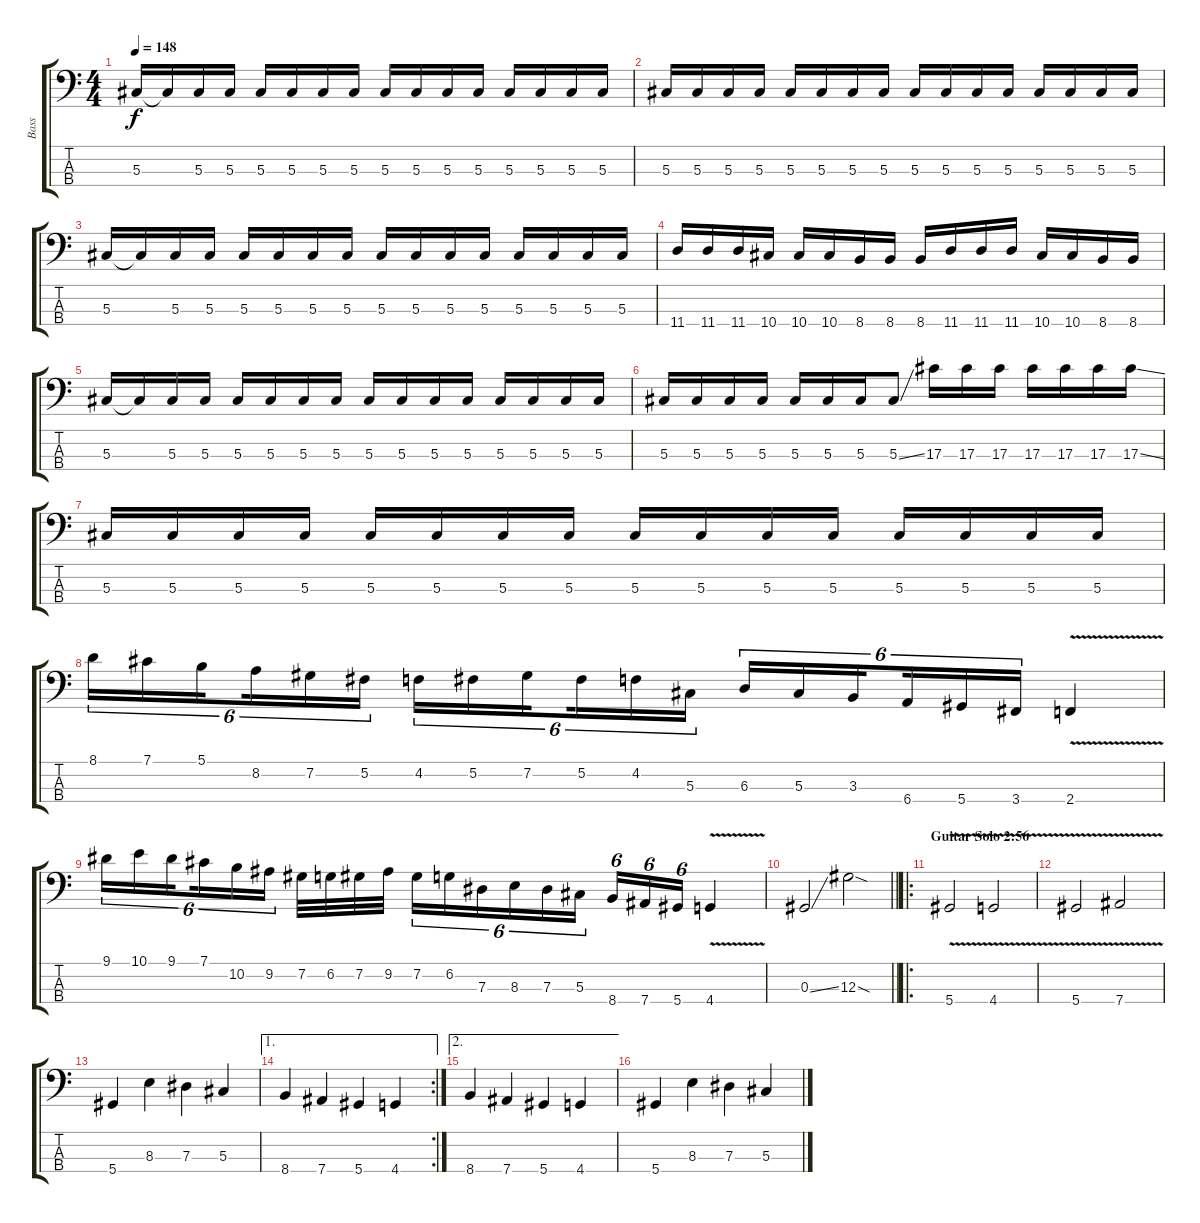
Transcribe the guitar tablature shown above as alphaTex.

\track ("Bass" "Bass") {instrument electricbasspick}
\staff {score tabs}
\tuning (Gb2 Db2 Ab1 Eb1) {hide}
\ts (4 4)
\tempo 148
\clef f4
\ks c
5.3.16{dy f} 5.3{t}.16 5.3.16 5.3.16 5.3.16 5.3.16 5.3.16 5.3.16 5.3.16 5.3.16 5.3.16 5.3.16 5.3.16 5.3.16 5.3.16 5.3.16 |
5.3.16 5.3.16 5.3.16 5.3.16 5.3.16 5.3.16 5.3.16 5.3.16 5.3.16 5.3.16 5.3.16 5.3.16 5.3.16 5.3.16 5.3.16 5.3.16 |
5.3.16 5.3{t}.16 5.3.16 5.3.16 5.3.16 5.3.16 5.3.16 5.3.16 5.3.16 5.3.16 5.3.16 5.3.16 5.3.16 5.3.16 5.3.16 5.3.16 |
11.4.16 11.4.16 11.4.16 10.4.16 10.4.16 10.4.16 8.4.16 8.4.16 8.4.16 11.4.16 11.4.16 11.4.16 10.4.16 10.4.16 8.4.16 8.4.16 |
5.3.16 5.3{t}.16 5.3.16 5.3.16 5.3.16 5.3.16 5.3.16 5.3.16 5.3.16 5.3.16 5.3.16 5.3.16 5.3.16 5.3.16 5.3.16 5.3.16 |
5.3.16 5.3.16 5.3.16 5.3.16 5.3.16 5.3.16 5.3.16 5.3{ss}.8 17.3.16 17.3.16 17.3.16 17.3.16 17.3.16 17.3.16 17.3{ss}.16 |
5.3.16 5.3.16 5.3.16 5.3.16 5.3.16 5.3.16 5.3.16 5.3.16 5.3.16 5.3.16 5.3.16 5.3.16 5.3.16 5.3.16 5.3.16 5.3.16 |
8.1.16{tu (6 4)} 7.1.16{tu (6 4)} 5.1.16{tu (6 4) beam splitsecondary} 8.2.16{tu (6 4)} 7.2.16{tu (6 4)} 5.2.16{tu (6 4)} 4.2.16{tu (6 4)} 5.2.16{tu (6 4)} 7.2.16{tu (6 4) beam splitsecondary} 5.2.16{tu (6 4)} 4.2.16{tu (6 4)} 5.3.16{tu (6 4)} 6.3.16{tu (6 4)} 5.3.16{tu (6 4)} 3.3.16{tu (6 4) beam splitsecondary} 6.4.16{tu (6 4)} 5.4.16{tu (6 4)} 3.4.16{tu (6 4)} 2.4{v}.4 |
9.1.16{tu (6 4)} 10.1.16{tu (6 4)} 9.1.16{tu (6 4) beam splitsecondary} 7.1.16{tu (6 4)} 10.2.16{tu (6 4)} 9.2.16{tu (6 4)} 7.2.32 6.2.32 7.2.32 9.2.32{beam splitsecondary} 7.2.16{tu (6 4)} 6.2.16{tu (6 4)} 7.3.16{tu (6 4)} 8.3.16{tu (6 4)} 7.3.16{tu (6 4)} 5.3.16{tu (6 4) beam splitsecondary} 8.4.16{tu (6 4)} 7.4.16{tu (6 4)} 5.4.16{tu (6 4)} 4.4{v}.4 |
\barLineRight lightlight
0.3{ss}.2 12.3{sod}.2 |
\ro
\section ("" "Guitar Solo 2:56")
5.4{v}.2{volume 16} 4.4{v}.2 |
5.4{v}.2 7.4{v}.2 |
5.4.4 8.3.4 7.3.4 5.3.4 |
\ae 1
\rc 2
8.4.4 7.4.4 5.4.4 4.4.4 |
\ae 2
8.4.4 7.4.4 5.4.4 4.4.4 |
5.4.4 8.3.4 7.3.4 5.3.4
